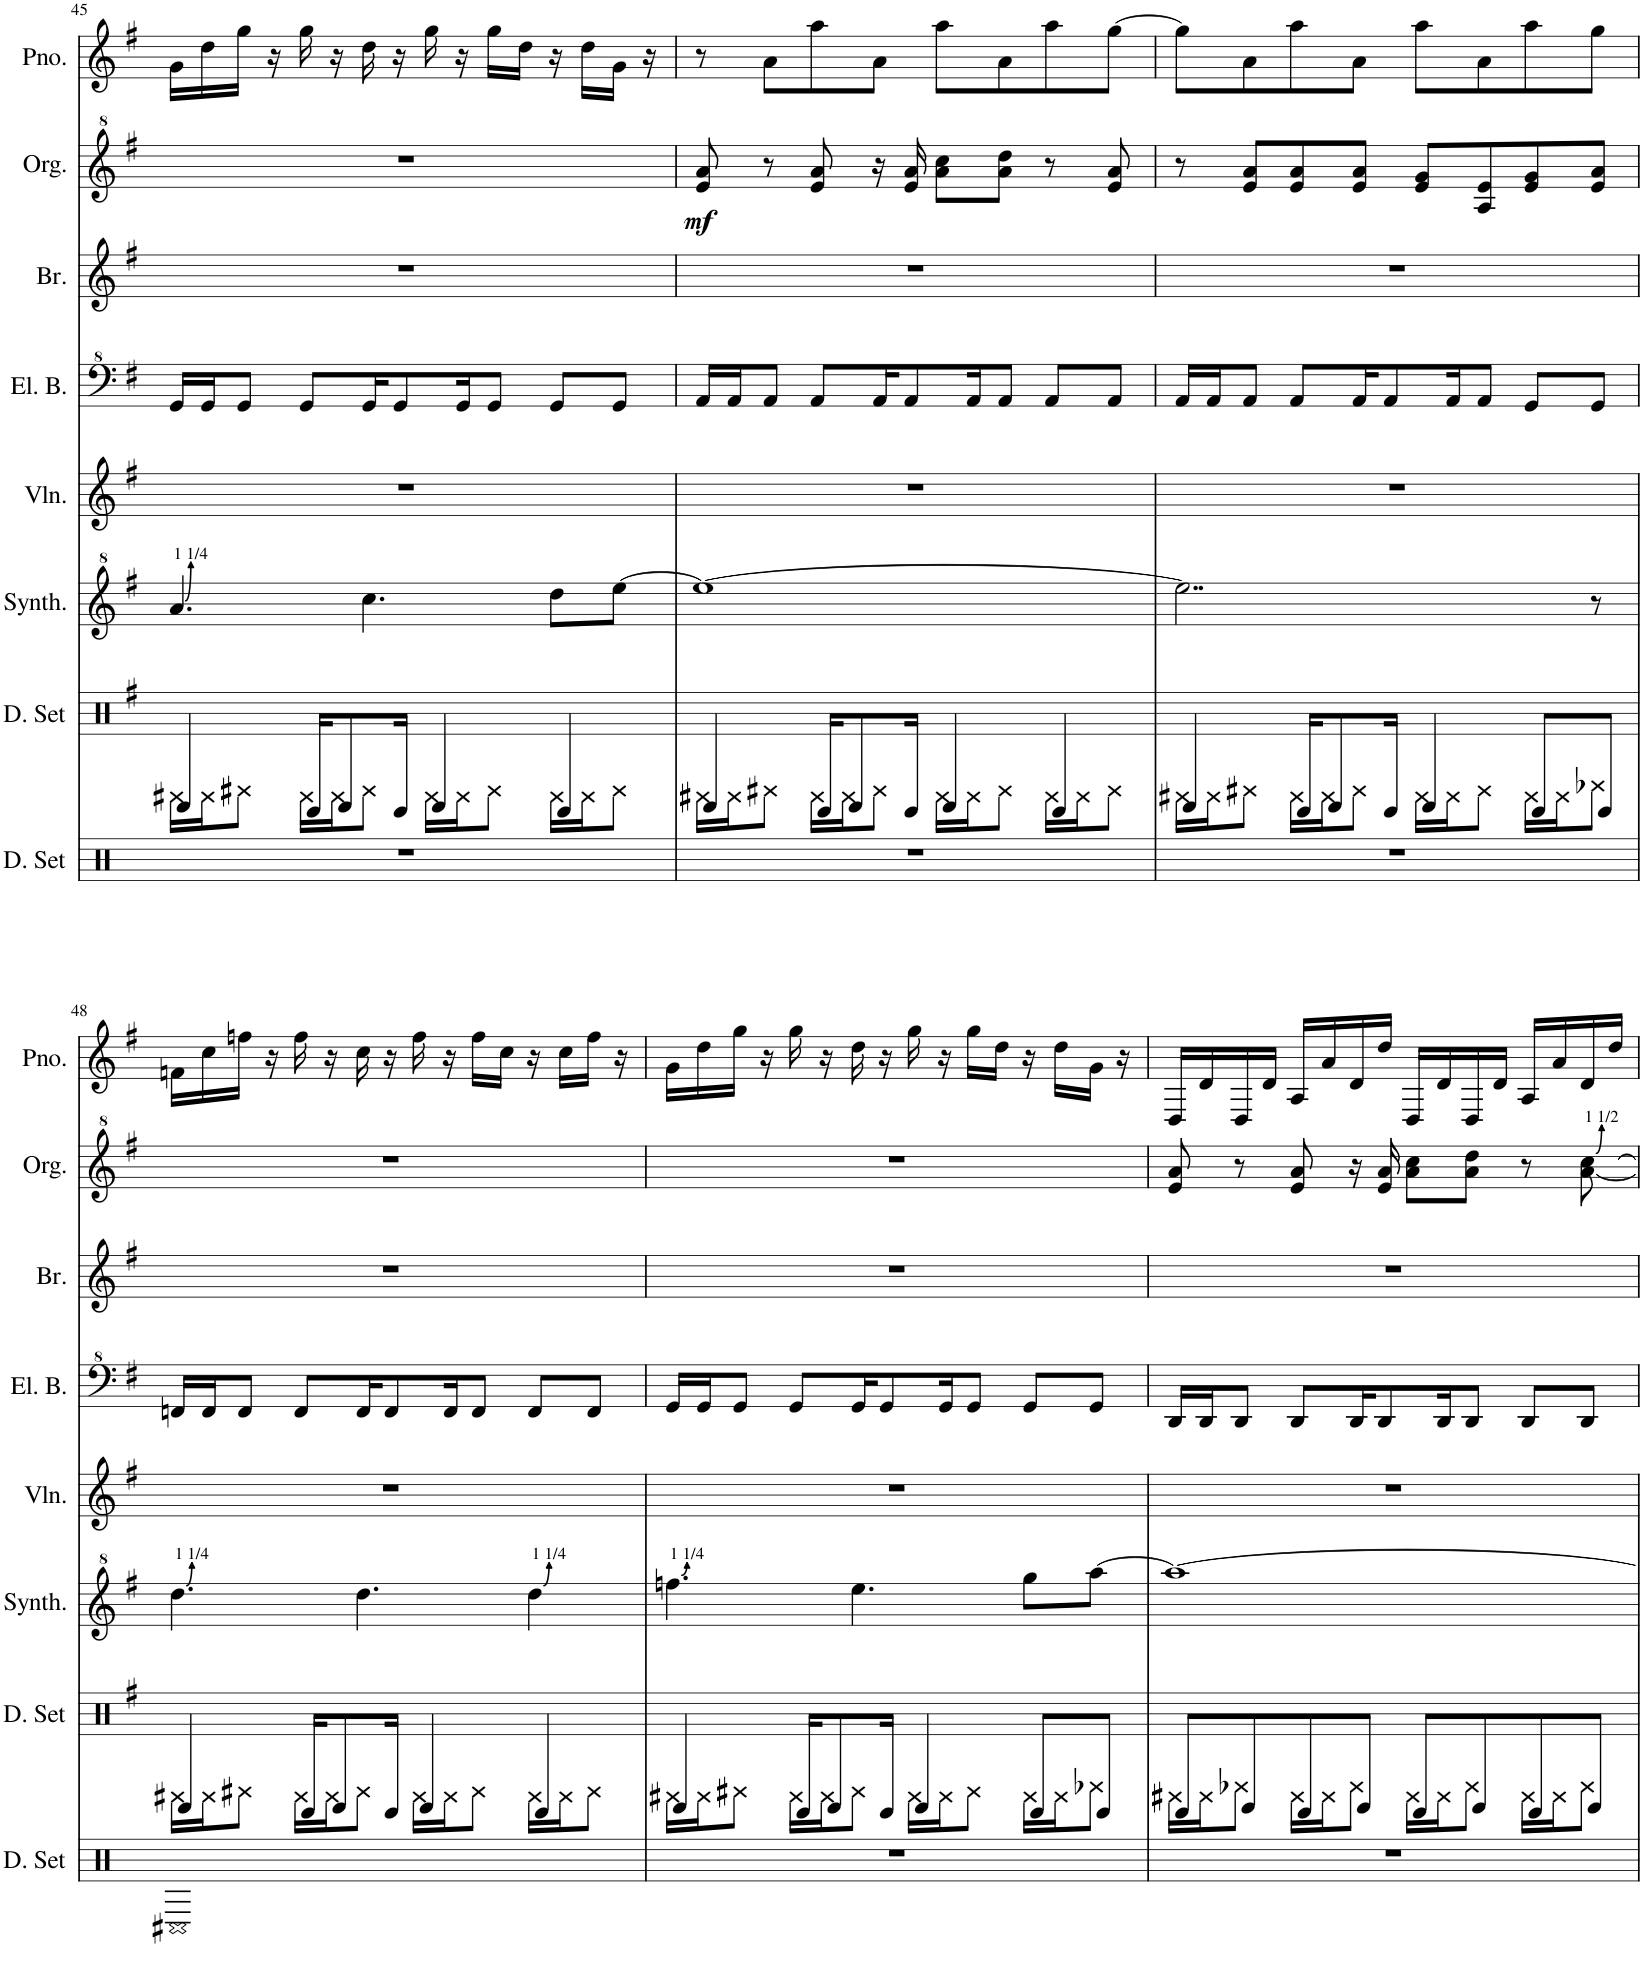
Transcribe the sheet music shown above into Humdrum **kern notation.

**kern	**kern	**kern	**kern	**kern	**kern	**kern	**dynam	**kern
*part8	*part7	*part6	*part5	*part4	*part3	*part2	*part2	*part1
*staff8	*staff7	*staff6	*staff5	*staff4	*staff3	*staff2	*staff2	*staff1
*I"ドラムセット	*I"ドラムセット	*I"矩形波	*I"ヴァイオリン	*I"エレキベース	*I"金管楽器	*I"オルガン	*	*I"Piano
*	*	*	*	*	*	*	*	*I'Pno.
!!LO:PB:g=z
*clefX	*clefX	*clefG^2	*clefG2	*clefF^4	*clefG2	*clefG^2	*	*clefG^2
*	*	*	*	*Trd7c12	*	*	*	*
*k[]	*k[f#]	*k[f#]	*k[f#]	*k[f#]	*k[f#]	*k[f#]	*	*k[f#]
*M4/4	*M4/4	*M4/4	*M4/4	*M4/4	*M4/4	*M4/4	*	*M4/4
=45	=45	=45	=45	=45	=45	=45	=45	=45
*	*^	*	*	*	*	*	*	*
1r	4EE/	16GG#X\LL	4.aa/	1r	16G/LL	1r	1r	.	16g\LL
.	.	16GG\J	.	.	16G/J	.	.	.	16dd\
.	.	8AA#X\J	.	.	8G/J	.	.	.	16gg\JJ
.	.	.	.	.	.	.	.	.	16r
.	16DD/KL	16GG\LL	.	.	8G/L	.	.	.	16gg\
.	8EE/	16GG\J	.	.	.	.	.	.	16r
.	.	8AA\J	4.ccc\	.	16G/K	.	.	.	16dd\
.	16DD/Jk	.	.	.	8G/	.	.	.	16r
.	4EE/	16GG\LL	.	.	.	.	.	.	16gg\
.	.	16GG\J	.	.	16G/K	.	.	.	16r
.	.	8AA\J	.	.	8G/J	.	.	.	16gg\LL
.	.	.	.	.	.	.	.	.	16dd\JJ
.	4DD/	16GG\LL	8ddd\L	.	8G/L	.	.	.	16r
.	.	16GG\J	.	.	.	.	.	.	16dd\LL
.	.	8AA\J	[8eee\J	.	8G/J	.	.	.	16g\JJ
.	.	.	.	.	.	.	.	.	16r
=46	=46	=46	=46	=46	=46	=46	=46	=46	=46
!	!	!	!	!	!	!	!	!LO:DY:b	!
1r	4EE/	16GG#X\LL	1eee_	1r	16A/LL	1r	8ee/ 8aa/	mf	8r
.	.	16GG\J	.	.	16A/J	.	.	.	.
.	.	8AA#X\J	.	.	8A/J	.	8r	.	8a\L
.	16DD/KL	16GG\LL	.	.	8A/L	.	8ee/ 8aa/	.	8aa\
.	8EE/	16GG\J	.	.	.	.	.	.	.
.	.	8AA\J	.	.	16A/K	.	16r	.	8a\J
.	16DD/Jk	.	.	.	8A/	.	16ee/ 16aa/	.	.
.	4EE/	16GG\LL	.	.	.	.	8aa\ 8ccc\L	.	8aa\L
.	.	16GG\J	.	.	16A/K	.	.	.	.
.	.	8AA\J	.	.	8A/J	.	8aa\ 8ddd\J	.	8a\
.	4DD/	16GG\LL	.	.	8A/L	.	8r	.	8aa\
.	.	16GG\J	.	.	.	.	.	.	.
.	.	8AA\J	.	.	8A/J	.	8ee/ 8aa/	.	[8gg\J
=47	=47	=47	=47	=47	=47	=47	=47	=47	=47
1r	4EE/	16GG#X\LL	2..eee\]	1r	16A/LL	1r	8r	.	8gg\L]
.	.	16GG\J	.	.	16A/J	.	.	.	.
.	.	8AA#X\J	.	.	8A/J	.	8ee/ 8aa/L	.	8a\
.	16DD/KL	16GG\LL	.	.	8A/L	.	8ee/ 8aa/	.	8aa\
.	8EE/	16GG\J	.	.	.	.	.	.	.
.	.	8AA\J	.	.	16A/K	.	8ee/ 8aa/J	.	8a\J
.	16DD/Jk	.	.	.	8A/	.	.	.	.
.	4EE/	16GG\LL	.	.	.	.	8ee/ 8gg/L	.	8aa\L
.	.	16GG\J	.	.	16A/K	.	.	.	.
.	.	8AA\J	.	.	8A/J	.	8a/ 8ee/	.	8a\
.	8DD/L	16GG\LL	.	.	8G/L	.	8ee/ 8gg/	.	8aa\
.	.	16GG\J	.	.	.	.	.	.	.
.	8DD/J	8BB-X\J	8r	.	8G/J	.	8ee/ 8aa/J	.	8gg\J
!!LO:LB:g=z
=48	=48	=48	=48	=48	=48	=48	=48	=48	=48
1C#X	4EE/	16GG#X\LL	4.ddd\	1r	16Fn/LL	1r	1r	.	16fn\LL
.	.	16GG\J	.	.	16F/J	.	.	.	16cc\
.	.	8AA#X\J	.	.	8F/J	.	.	.	16ffn\JJ
.	.	.	.	.	.	.	.	.	16r
.	16DD/KL	16GG\LL	.	.	8F/L	.	.	.	16ff\
.	8EE/	16GG\J	.	.	.	.	.	.	16r
.	.	8AA\J	4.ddd\	.	16F/K	.	.	.	16cc\
.	16DD/Jk	.	.	.	8F/	.	.	.	16r
.	4EE/	16GG\LL	.	.	.	.	.	.	16ff\
.	.	16GG\J	.	.	16F/K	.	.	.	16r
.	.	8AA\J	.	.	8F/J	.	.	.	16ff\LL
.	.	.	.	.	.	.	.	.	16cc\JJ
.	4DD/	16GG\LL	4ddd\	.	8F/L	.	.	.	16r
.	.	16GG\J	.	.	.	.	.	.	16cc\LL
.	.	8AA\J	.	.	8F/J	.	.	.	16ff\JJ
.	.	.	.	.	.	.	.	.	16r
=49	=49	=49	=49	=49	=49	=49	=49	=49	=49
1r	4EE/	16GG#X\LL	4.fffn\	1r	16G/LL	1r	1r	.	16g\LL
.	.	16GG\J	.	.	16G/J	.	.	.	16dd\
.	.	8AA#X\J	.	.	8G/J	.	.	.	16gg\JJ
.	.	.	.	.	.	.	.	.	16r
.	16DD/KL	16GG\LL	.	.	8G/L	.	.	.	16gg\
.	8EE/	16GG\J	.	.	.	.	.	.	16r
.	.	8AA\J	4.eee\	.	16G/K	.	.	.	16dd\
.	16DD/Jk	.	.	.	8G/	.	.	.	16r
.	4EE/	16GG\LL	.	.	.	.	.	.	16gg\
.	.	16GG\J	.	.	16G/K	.	.	.	16r
.	.	8AA\J	.	.	8G/J	.	.	.	16gg\LL
.	.	.	.	.	.	.	.	.	16dd\JJ
.	8DD/L	16GG\LL	8ggg\L	.	8G/L	.	.	.	16r
.	.	16GG\J	.	.	.	.	.	.	16dd\LL
.	8DD/J	8BB-X\J	[8aaa\J	.	8G/J	.	.	.	16g\JJ
.	.	.	.	.	.	.	.	.	16r
=50	=50	=50	=50	=50	=50	=50	=50	=50	=50
1r	8DD/L	16GG#X\LL	1aaa_	1r	16D/LL	1r	8ee/ 8aa/	.	16D/LL
.	.	16GG\J	.	.	16D/J	.	.	.	16d/
.	8EE/	8BB-X\J	.	.	8D/J	.	8r	.	16D/
.	.	.	.	.	.	.	.	.	16d/JJ
.	8DD/	16GG\LL	.	.	8D/L	.	8ee/ 8aa/	.	16A/LL
.	.	16GG\J	.	.	.	.	.	.	16a/
.	8EE/J	8BB\J	.	.	16D/K	.	16r	.	16d/
.	.	.	.	.	8D/	.	16ee/ 16aa/	.	16dd/JJ
.	8DD/L	16GG\LL	.	.	.	.	8aa\ 8ccc\L	.	16D/LL
.	.	16GG\J	.	.	16D/K	.	.	.	16d/
.	8EE/	8BB\J	.	.	8D/J	.	8aa\ 8ddd\J	.	16D/
.	.	.	.	.	.	.	.	.	16d/JJ
.	8DD/	16GG\LL	.	.	8D/L	.	8r	.	16A/LL
.	.	16GG\J	.	.	.	.	.	.	16a/
.	8EE/J	8BB\J	.	.	8D/J	.	[8aa\ [8ccc\	.	16d/
.	.	.	.	.	.	.	.	.	16dd/JJ
*	*v	*v	*	*	*	*	*	*	*
=	=	=	=	=	=	=	=	=
*-	*-	*-	*-	*-	*-	*-	*-	*-
